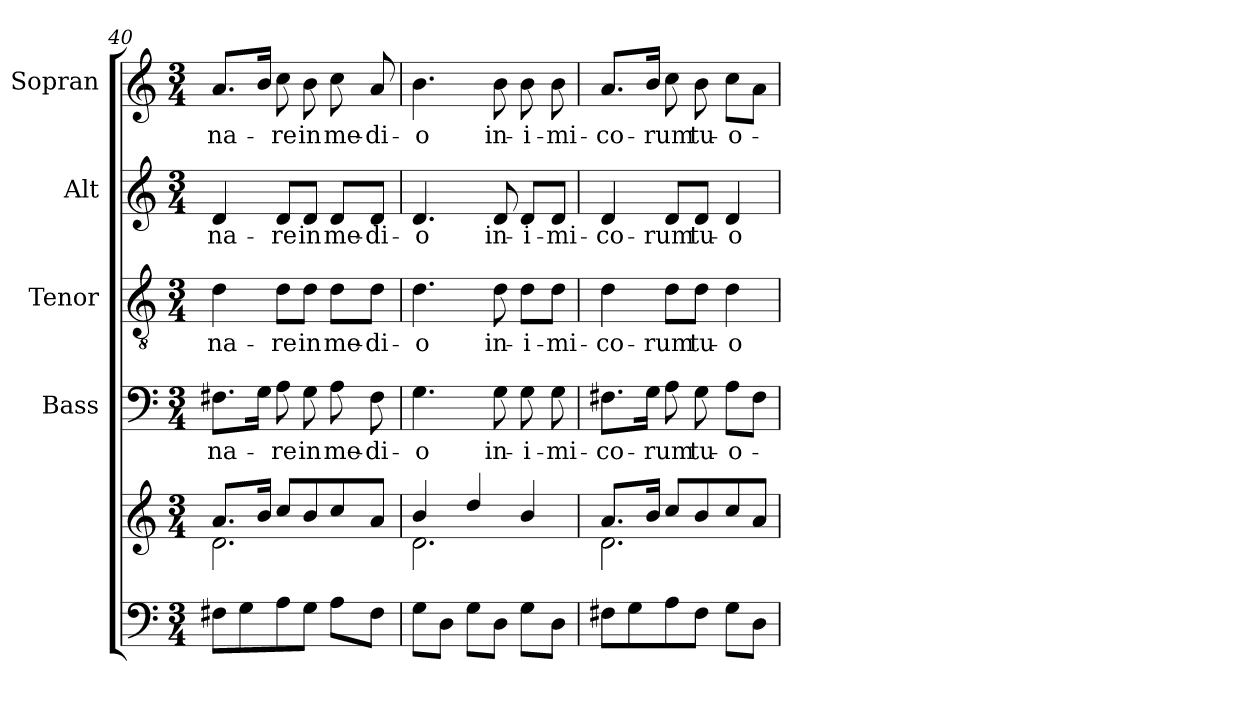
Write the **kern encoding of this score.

**kern	**kern	**kern	**text	**kern	**text	**kern	**text	**kern	**text
*part5	*part5	*part4	*part4	*part3	*part3	*part2	*part2	*part1	*part1
*staff6	*staff5	*staff4	*staff4	*staff3	*staff3	*staff2	*staff2	*staff1	*staff1
*	*	*I"Bass	*	*I"Tenor	*	*I"Alt	*	*I"Sopran	*
*	*	*I'B.	*	*I'T.	*	*I'A.	*	*I'S.	*
*clefF4	*clefG2	*clefF4	*	*clefGv2	*	*clefG2	*	*clefG2	*
*k[]	*k[]	*k[]	*	*k[]	*	*k[]	*	*k[]	*
*C:	*C:	*C:	*	*C:	*	*C:	*	*C:	*
*M3/4	*M3/4	*M3/4	*	*M3/4	*	*M3/4	*	*M3/4	*
=40	=40	=40	=40	=40	=40	=40	=40	=40	=40
*	*^	*	*	*	*	*	*	*	*
!	!	!	!	!LO:LY:b	!	!LO:LY:b	!	!LO:LY:b	!	!LO:LY:b
8F#X\L	8.a/L	2.d\	8.F#X\L	-na-	4d\	-na-	4d/	-na-	8.a/L	-na-
8G\	.	.	.	.	.	.	.	.	.	.
.	16b/Jk	.	16G\Jk	.	.	.	.	.	16b/Jk	.
!	!	!	!	!LO:LY:b	!	!LO:LY:b	!	!LO:LY:b	!	!LO:LY:b
8A\	8cc/L	.	8A\	-re	8d\L	-re	8d/L	-re	8cc\	-re
!	!	!	!	!LO:LY:b	!	!LO:LY:b	!	!LO:LY:b	!	!LO:LY:b
8G\J	8b/	.	8G\	in	8d\J	in	8d/J	in	8b\	in
!	!	!	!	!LO:LY:b	!	!LO:LY:b	!	!LO:LY:b	!	!LO:LY:b
8A\L	8cc/	.	8A\	me-	8d\L	me-	8d/L	me-	8cc\	me-
!	!	!	!	!LO:LY:b	!	!LO:LY:b	!	!LO:LY:b	!	!LO:LY:b
8F#\J	8a/J	.	8F#\	-di-	8d\J	-di-	8d/J	-di-	8a/	-di-
=41	=41	=41	=41	=41	=41	=41	=41	=41	=41	=41
!	!	!	!	!LO:LY:b	!	!LO:LY:b	!	!LO:LY:b	!	!LO:LY:b
8G\L	4b/	2.d\	4.G\	-o	4.d\	-o	4.d/	-o	4.b\	-o
8D\J	.	.	.	.	.	.	.	.	.	.
8G\L	4dd/	.	.	.	.	.	.	.	.	.
!	!	!	!	!LO:LY:b	!	!LO:LY:b	!	!LO:LY:b	!	!LO:LY:b
8D\J	.	.	8G\	in-	8d\	in-	8d/	in-	8b\	in-
!	!	!	!	!LO:LY:b	!	!LO:LY:b	!	!LO:LY:b	!	!LO:LY:b
8G\L	4b/	.	8G\	-i-	8d\L	-i-	8d/L	-i-	8b\	-i-
!	!	!	!	!LO:LY:b	!	!LO:LY:b	!	!LO:LY:b	!	!LO:LY:b
8D\J	.	.	8G\	-mi-	8d\J	-mi-	8d/J	-mi-	8b\	-mi-
=42	=42	=42	=42	=42	=42	=42	=42	=42	=42	=42
!	!	!	!	!LO:LY:b	!	!LO:LY:b	!	!LO:LY:b	!	!LO:LY:b
8F#X\L	8.a/L	2.d\	8.F#X\L	-co-	4d\	-co-	4d/	-co-	8.a/L	-co-
8G\	.	.	.	.	.	.	.	.	.	.
.	16b/Jk	.	16G\Jk	.	.	.	.	.	16b/Jk	.
!	!	!	!	!LO:LY:b	!	!LO:LY:b	!	!LO:LY:b	!	!LO:LY:b
8A\	8cc/L	.	8A\	-rum	8d\L	-rum	8d/L	-rum	8cc\	-rum
!	!	!	!	!LO:LY:b	!	!LO:LY:b	!	!LO:LY:b	!	!LO:LY:b
8F#\J	8b/	.	8G\	tu-	8d\J	tu-	8d/J	tu-	8b\	tu-
!	!	!	!	!LO:LY:b	!	!LO:LY:b	!	!LO:LY:b	!	!LO:LY:b
8G\L	8cc/	.	8A\L	-o-	4d\	-o-	4d/	-o-	8cc\L	-o-
8D\J	8a/J	.	8F#\J	.	.	.	.	.	8a\J	.
*	*v	*v	*	*	*	*	*	*	*	*
=	=	=	=	=	=	=	=	=	=
*-	*-	*-	*-	*-	*-	*-	*-	*-	*-
